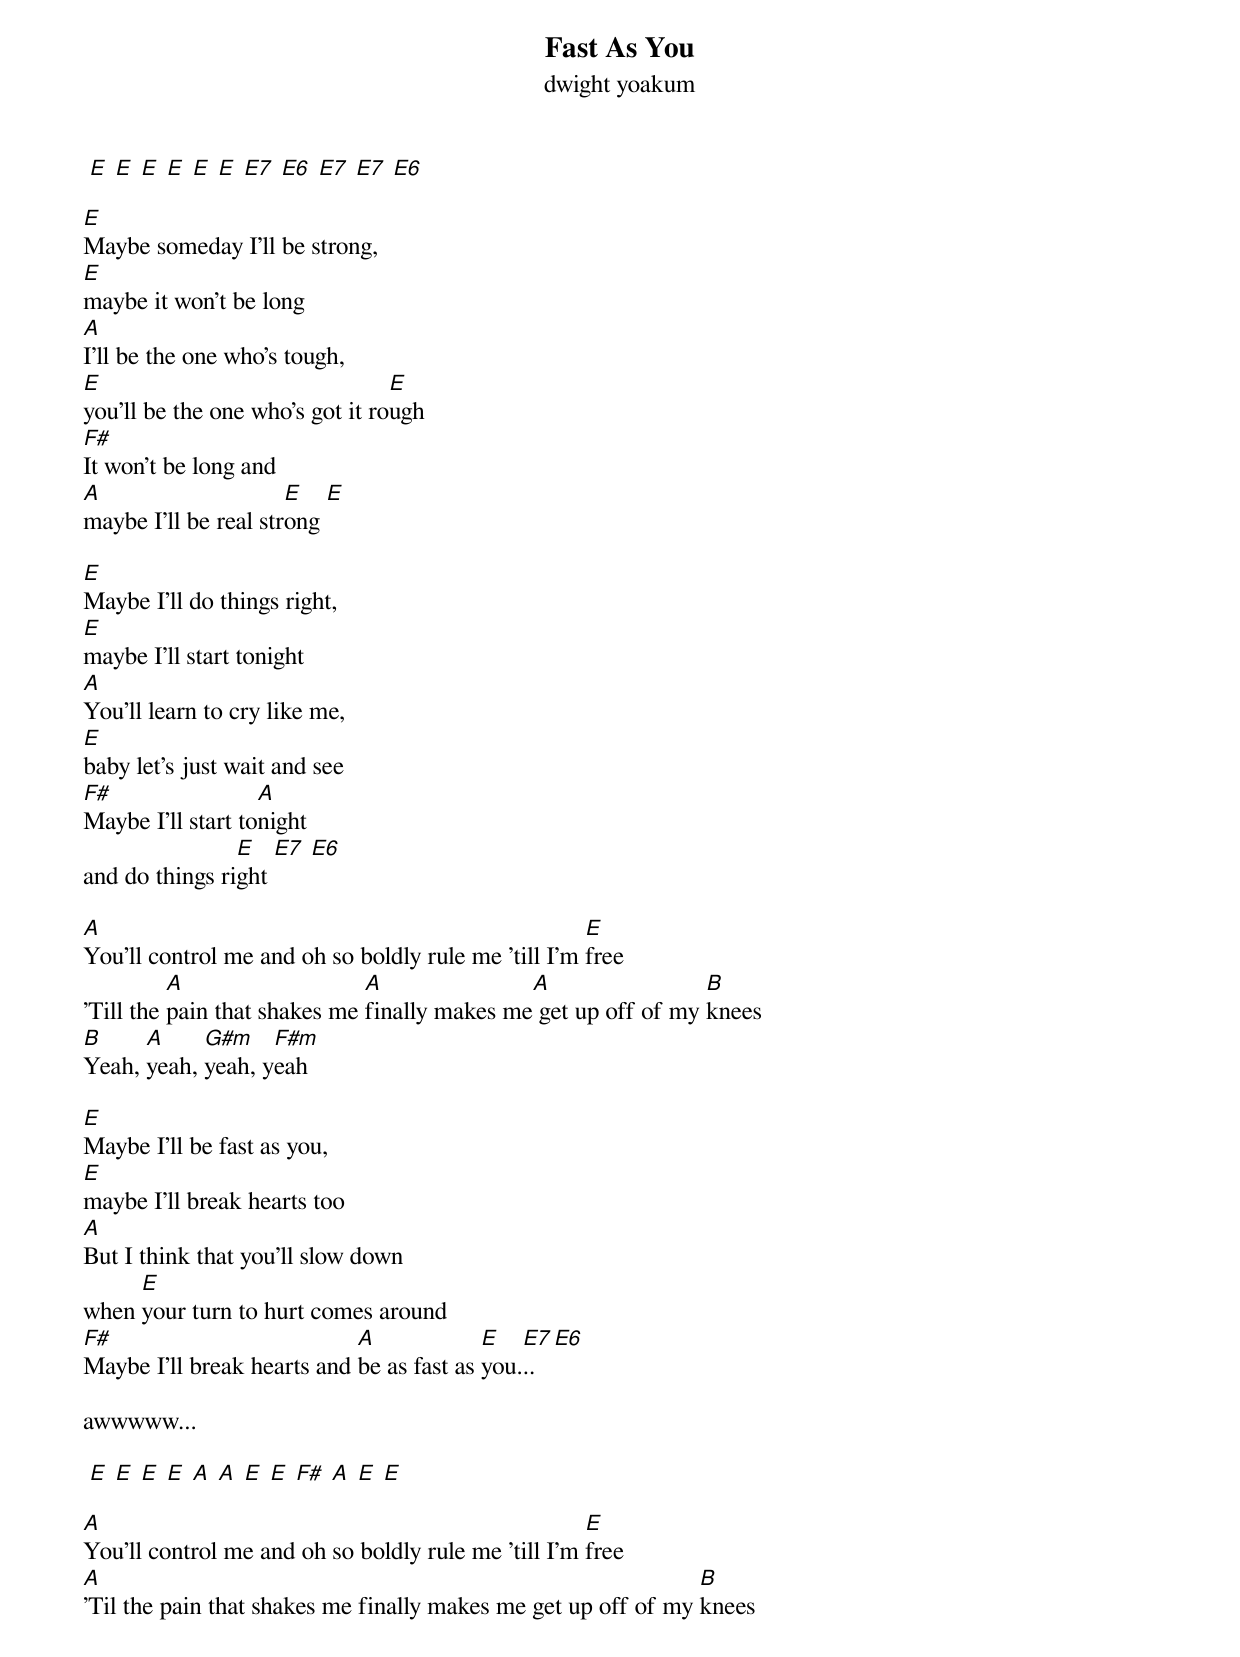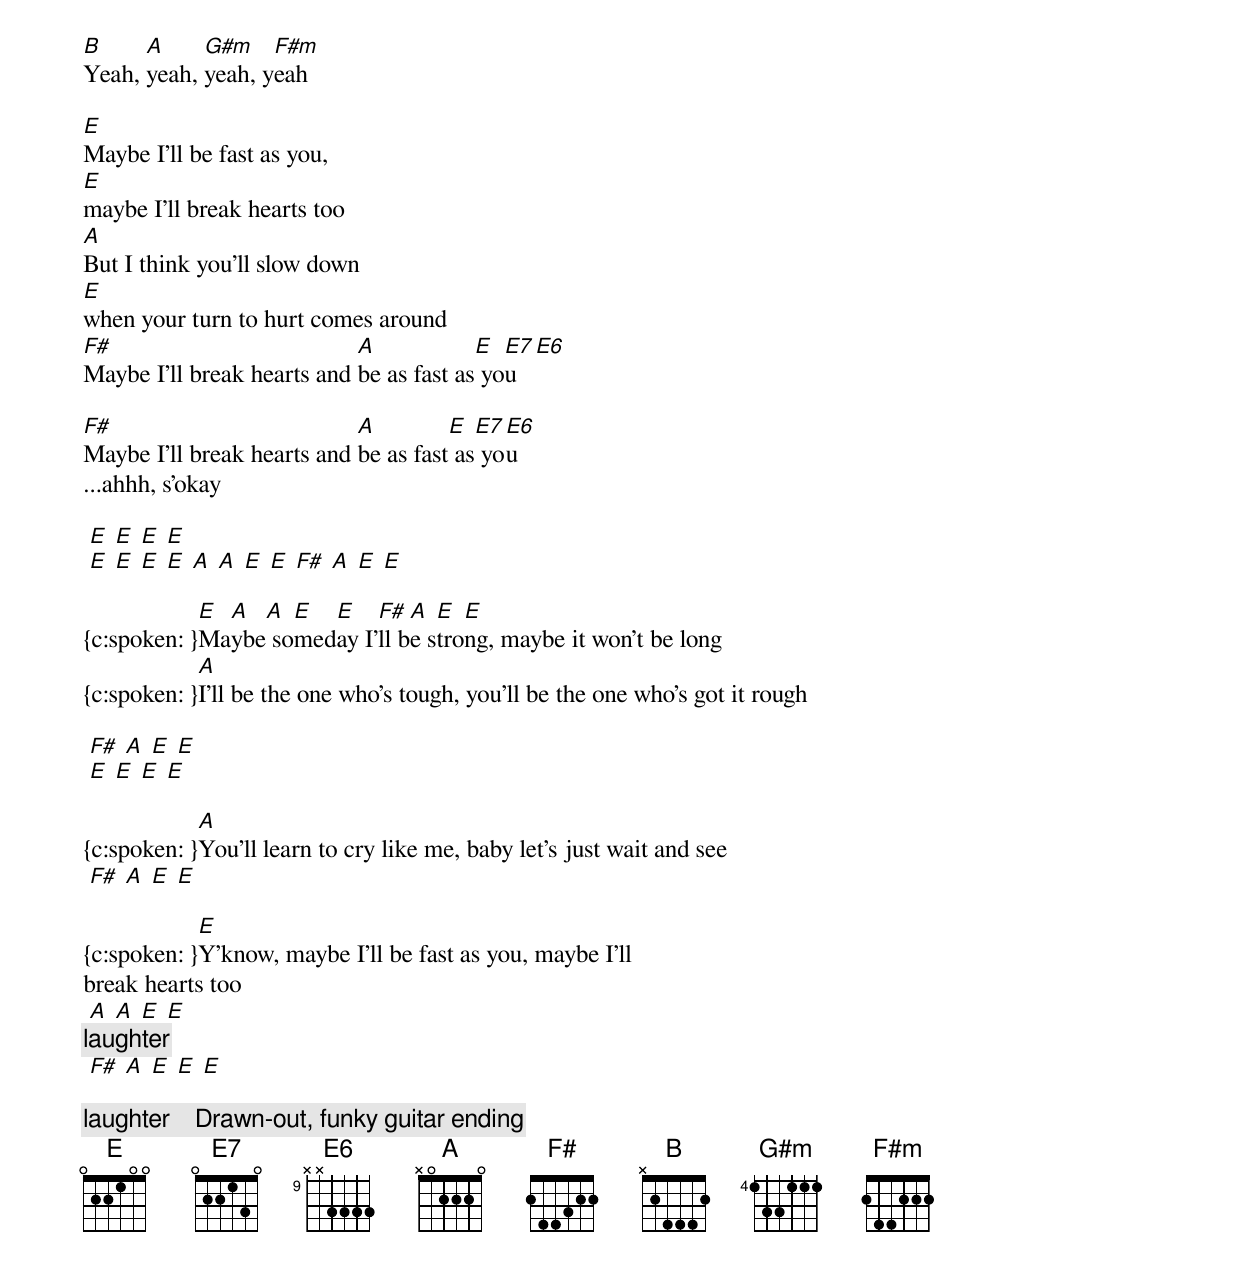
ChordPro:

{title: Fast As You}
{subtitle: dwight yoakum}

 [E] [E] [E] [E] [E] [E] [E7] [E6] [E7] [E7] [E6]

[E]Maybe someday I'll be strong,
[E]maybe it won't be long
[A]I'll be the one who's tough,
[E]you'll be the one who's got it ro[E]ugh
[F#]It won't be long and
[A]maybe I'll be real str[E]ong [E]

[E]Maybe I'll do things right,
[E]maybe I'll start tonight
[A]You'll learn to cry like me,
[E]baby let's just wait and see
[F#]Maybe I'll start to[A]night
and do things ri[E]ght [E7] [E6]

[A]You'll control me and oh so boldly rule me 'till I'm [E]free
'Till the [A]pain that shakes me [A]finally makes me[A] get up off of my [B]knees
[B]Yeah, [A]yeah, [G#m]yeah, y[F#m]eah

[E]Maybe I'll be fast as you,
[E]maybe I'll break hearts too
[A]But I think that you'll slow down
when [E]your turn to hurt comes around
[F#]Maybe I'll break hearts and [A]be as fast as [E]you.[E7].. [E6]

awwwww...

 [E] [E] [E] [E] [A] [A] [E] [E] [F#] [A] [E] [E]

[A]You'll control me and oh so boldly rule me 'till I'm [E]free
[A]'Til the pain that shakes me finally makes me get up off of my [B]knees
[B]Yeah, [A]yeah, [G#m]yeah, y[F#m]eah

[E]Maybe I'll be fast as you,
[E]maybe I'll break hearts too
[A]But I think you'll slow down
[E]when your turn to hurt comes around
[F#]Maybe I'll break hearts and [A]be as fast as[E] yo[E7]u [E6]

[F#]Maybe I'll break hearts and [A]be as fast[E] as[E7] yo[E6]u
...ahhh, s'okay

 [E] [E] [E] [E]
 [E] [E] [E] [E] [A] [A] [E] [E] [F#] [A] [E] [E]

{c:spoken: }[E]Ma[A]ybe[A] so[E]med[E]ay I'[F#]ll b[A]e s[E]tro[E]ng, maybe it won't be long
{c:spoken: }[A]I'll be the one who's tough, you'll be the one who's got it rough

 [F#] [A] [E] [E]
 [E] [E] [E] [E]

{c:spoken: }[A]You'll learn to cry like me, baby let's just wait and see
 [F#] [A] [E] [E]

{c:spoken: }[E]Y'know, maybe I'll be fast as you, maybe I'll
break hearts too
 [A] [A] [E] [E]
{c:laughter}
 [F#] [A] [E] [E] [E]

{c:laughter    Drawn-out, funky guitar ending}
